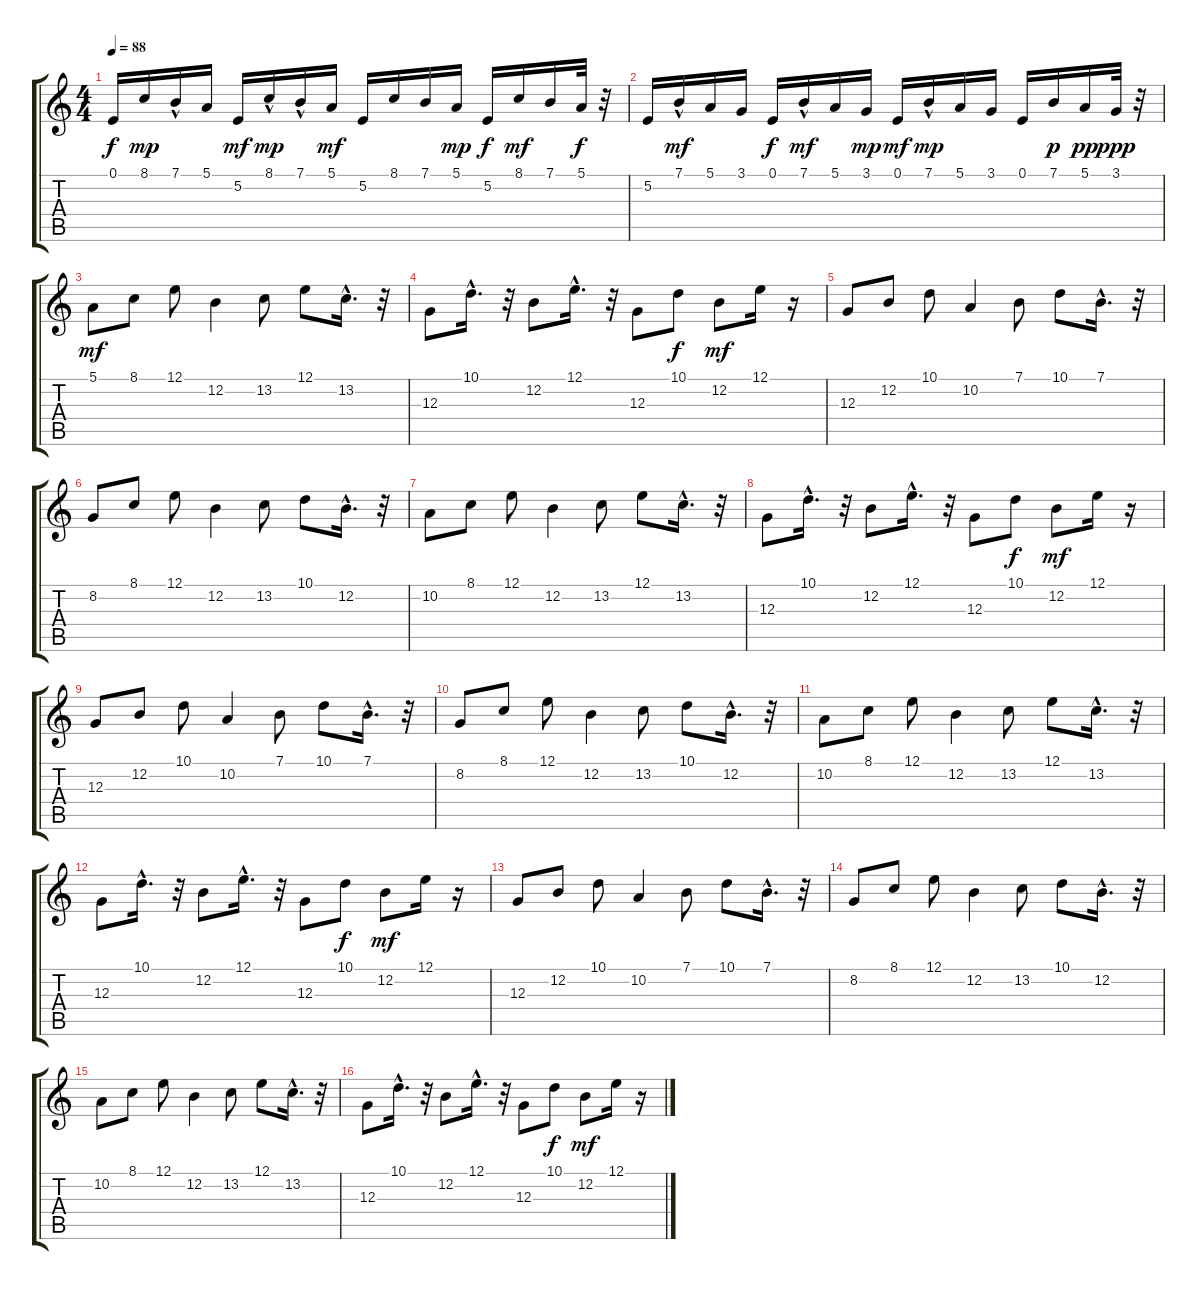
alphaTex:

\track "" {instrument acousticgrandpiano}
\staff {score tabs}
\tuning (E4 B3 G3 D3 A2 E2) {hide}
\ts (4 4)
\tempo 88
\clef g2
\ks c
0.1.16{dy f} 8.1.16{dy mp} 7.1{hac}.16 5.1.16 5.2.16{dy mf} 8.1{hac}.16{dy mp} 7.1{hac}.16 5.1.16{dy mf} 5.2.16 8.1.16 7.1.16 5.1.16{dy mp} 5.2.16{dy f} 8.1.16{dy mf} 7.1.16 5.1.32{dy f} r.32 |
5.2.16 7.1{hac}.16{dy mf} 5.1.16 3.1.16 0.1.16{dy f} 7.1{hac}.16{dy mf} 5.1.16 3.1.16{dy mp} 0.1.16{dy mf} 7.1{hac}.16{dy mp} 5.1.16 3.1.16 0.1.16 7.1.16{dy p} 5.1.16{dy pp} 3.1.32{dy ppp} r.32 |
5.1.8{dy mf} 8.1.8 12.1.8 12.2.4 13.2.8 12.1.8 13.2{hac}.16{d} r.32 |
12.3.8 10.1{hac}.16{d} r.32 12.2.8 12.1{hac}.16{d} r.32 12.3.8 10.1.8{dy f} 12.2.8{dy mf} 12.1.16 r.16 |
12.3.8 12.2.8 10.1.8 10.2.4 7.1.8 10.1.8 7.1{hac}.16{d} r.32 |
8.2.8 8.1.8 12.1.8 12.2.4 13.2.8 10.1.8 12.2{hac}.16{d} r.32 |
10.2.8 8.1.8 12.1.8 12.2.4 13.2.8 12.1.8 13.2{hac}.16{d} r.32 |
12.3.8 10.1{hac}.16{d} r.32 12.2.8 12.1{hac}.16{d} r.32 12.3.8 10.1.8{dy f} 12.2.8{dy mf} 12.1.16 r.16 |
12.3.8 12.2.8 10.1.8 10.2.4 7.1.8 10.1.8 7.1{hac}.16{d} r.32 |
8.2.8 8.1.8 12.1.8 12.2.4 13.2.8 10.1.8 12.2{hac}.16{d} r.32 |
10.2.8 8.1.8 12.1.8 12.2.4 13.2.8 12.1.8 13.2{hac}.16{d} r.32 |
12.3.8 10.1{hac}.16{d} r.32 12.2.8 12.1{hac}.16{d} r.32 12.3.8 10.1.8{dy f} 12.2.8{dy mf} 12.1.16 r.16 |
12.3.8 12.2.8 10.1.8 10.2.4 7.1.8 10.1.8 7.1{hac}.16{d} r.32 |
8.2.8 8.1.8 12.1.8 12.2.4 13.2.8 10.1.8 12.2{hac}.16{d} r.32 |
10.2.8 8.1.8 12.1.8 12.2.4 13.2.8 12.1.8 13.2{hac}.16{d} r.32 |
12.3.8 10.1{hac}.16{d} r.32 12.2.8 12.1{hac}.16{d} r.32 12.3.8 10.1.8{dy f} 12.2.8{dy mf} 12.1.16 r.16
